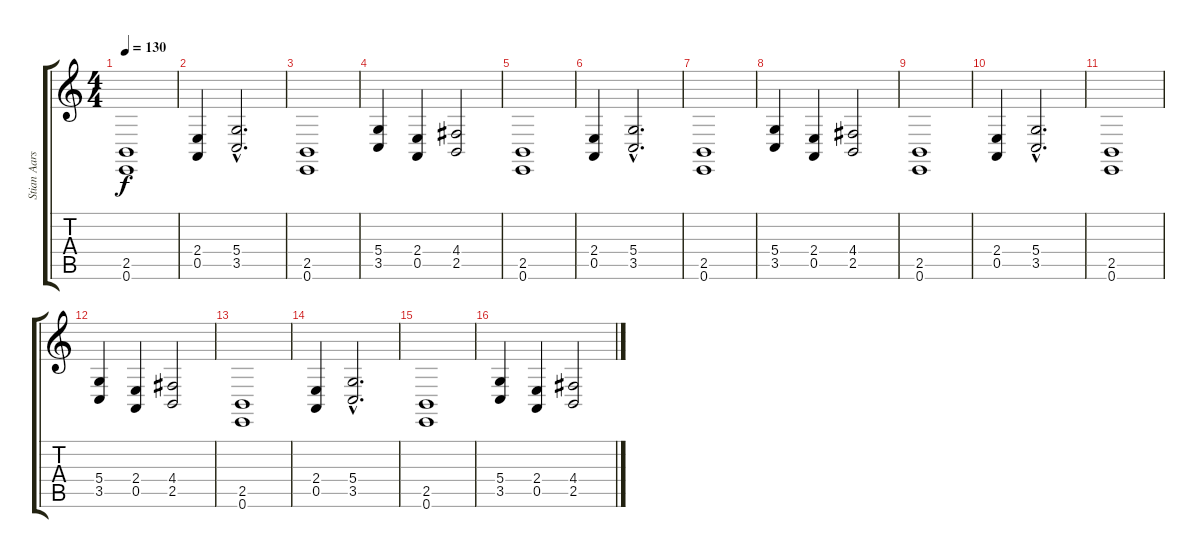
\track ("Stian Aarstad 2" "Stian Aars") {instrument pad7halo}
\staff {score tabs}
\tuning (E4 B3 G3 D3 A2 E2) {hide}
\ts (4 4)
\tempo 130
\clef g2
\ks c
(2.5 0.6).1{dy f} |
(2.4 0.5).4 (5.4{hac} 3.5{hac}).2{d} |
(2.5 0.6).1 |
(5.4 3.5).4 (2.4 0.5).4 (4.4 2.5).2 |
(2.5 0.6).1 |
(2.4 0.5).4 (5.4{hac} 3.5{hac}).2{d} |
(2.5 0.6).1 |
(5.4 3.5).4 (2.4 0.5).4 (4.4 2.5).2 |
(2.5 0.6).1 |
(2.4 0.5).4 (5.4{hac} 3.5{hac}).2{d} |
(2.5 0.6).1 |
(5.4 3.5).4 (2.4 0.5).4 (4.4 2.5).2 |
(2.5 0.6).1{volume 15} |
(2.4 0.5).4{volume 14} (5.4{hac} 3.5{hac}).2{d volume 12} |
(2.5 0.6).1{volume 10} |
(5.4 3.5).4{volume 9} (2.4 0.5).4{volume 9} (4.4 2.5).2{volume 8}
